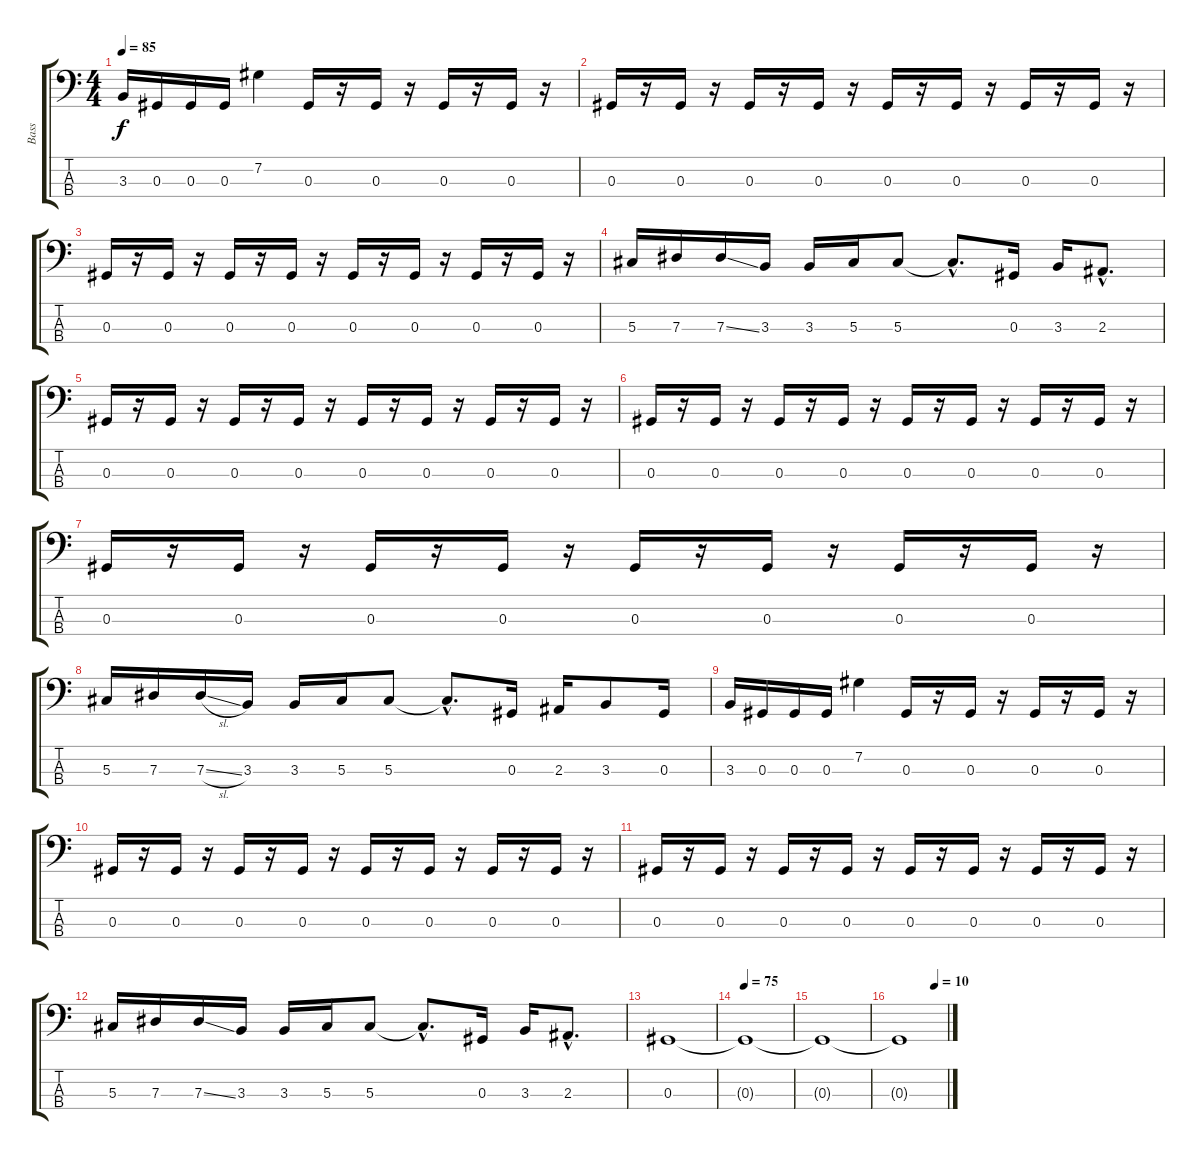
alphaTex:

\track ("Bass" "Bass") {instrument electricbassfinger}
\staff {score tabs}
\tuning (Gb2 Db2 Ab1 Eb1) {hide}
\ts (4 4)
\tempo 85
\clef f4
\ks c
3.3.16{dy f} 0.3.16 0.3.16 0.3.16 7.2.4 0.3.16 r.16 0.3.16 r.16 0.3.16 r.16 0.3.16 r.16 |
0.3.16 r.16 0.3.16 r.16 0.3.16 r.16 0.3.16 r.16 0.3.16 r.16 0.3.16 r.16 0.3.16 r.16 0.3.16 r.16 |
0.3.16 r.16 0.3.16 r.16 0.3.16 r.16 0.3.16 r.16 0.3.16 r.16 0.3.16 r.16 0.3.16 r.16 0.3.16 r.16 |
5.3.16 7.3.16 7.3{ss}.16 3.3.16 3.3.16 5.3.16 5.3.8 5.3{hac t}.8{d} 0.3.16 3.3.16 2.3{hac}.8{d} |
0.3.16 r.16 0.3.16 r.16 0.3.16 r.16 0.3.16 r.16 0.3.16 r.16 0.3.16 r.16 0.3.16 r.16 0.3.16 r.16 |
0.3.16 r.16 0.3.16 r.16 0.3.16 r.16 0.3.16 r.16 0.3.16 r.16 0.3.16 r.16 0.3.16 r.16 0.3.16 r.16 |
0.3.16 r.16 0.3.16 r.16 0.3.16 r.16 0.3.16 r.16 0.3.16 r.16 0.3.16 r.16 0.3.16 r.16 0.3.16 r.16 |
5.3.16 7.3.16 7.3{sl}.16 3.3.16 3.3.16 5.3.16 5.3.8 5.3{hac t}.8{d} 0.3.16 2.3.16 3.3.8 0.3.16 |
3.3.16 0.3.16 0.3.16 0.3.16 7.2.4 0.3.16 r.16 0.3.16 r.16 0.3.16 r.16 0.3.16 r.16 |
0.3.16 r.16 0.3.16 r.16 0.3.16 r.16 0.3.16 r.16 0.3.16 r.16 0.3.16 r.16 0.3.16 r.16 0.3.16 r.16 |
0.3.16 r.16 0.3.16 r.16 0.3.16 r.16 0.3.16 r.16 0.3.16 r.16 0.3.16 r.16 0.3.16 r.16 0.3.16 r.16 |
5.3.16 7.3.16 7.3{ss}.16 3.3.16 3.3.16 5.3.16 5.3.8 5.3{hac t}.8{d} 0.3.16 3.3.16 2.3{hac}.8{d} |
0.3.1 |
\tempo 75
0.3{t}.1 |
0.3{t}.1 |
\tempo (10 0.75)
0.3{t}.1
